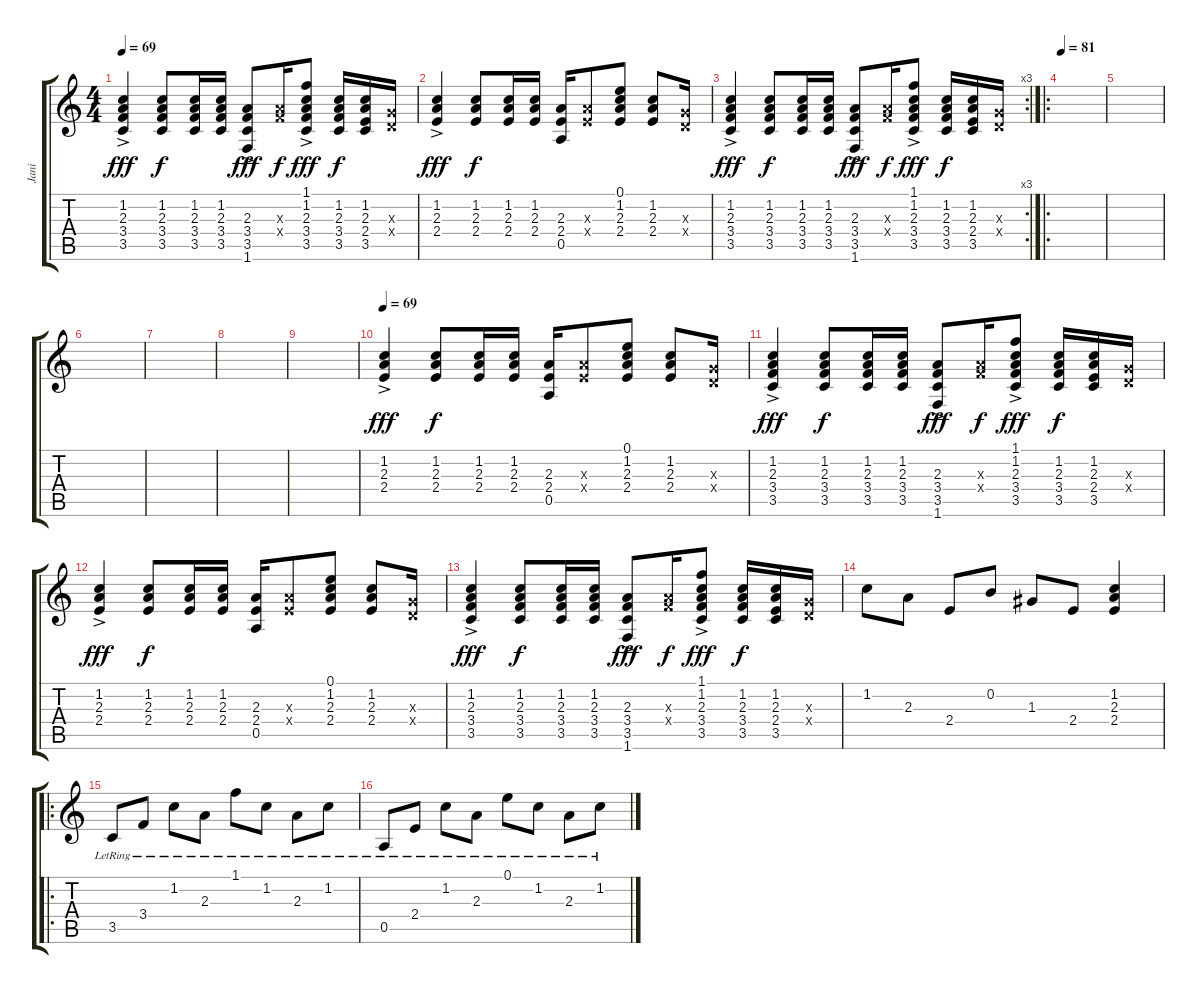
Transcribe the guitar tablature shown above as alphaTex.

\track ("Jani" "Jani") {instrument acousticguitarsteel}
\staff {score tabs}
\tuning (E4 B3 G3 D3 A2 E2) {hide}
\ts (4 4)
\tempo 69
\clef g2
\ks c
(1.2 2.3 3.4 3.5{ac}).4{dy fff} (1.2 2.3 3.4 3.5).8{dy f} (1.2 2.3 3.4 3.5).16 (1.2 2.3 3.4 3.5).16 (2.3 3.4 3.5 1.6{ac}).8{dy fff} (2.3{x} 3.4{x}).16{dy f} (1.1 1.2 2.3{ac} 3.4 3.5).8{dy fff} (1.2 2.3 3.4 3.5).16{dy f} (1.2 2.3 2.4 3.5).16 (0.3{x} 0.4{x}).16 |
(1.2 2.3 2.4{ac}).4{dy fff} (1.2 2.3 2.4).8{dy f} (1.2 2.3 2.4).16 (1.2 2.3 2.4).16 (2.3 2.4 0.5).16 (2.3{x} 2.4{x}).8 (0.1 1.2 2.3 2.4).8 (1.2 2.3 2.4).8 (0.3{x} 0.4{x}).16 |
\rc 3
(1.2 2.3 3.4 3.5{ac}).4{dy fff} (1.2 2.3 3.4 3.5).8{dy f} (1.2 2.3 3.4 3.5).16 (1.2 2.3 3.4 3.5).16 (2.3 3.4 3.5 1.6{ac}).8{dy fff} (2.3{x} 3.4{x}).16{dy f} (1.1 1.2 2.3{ac} 3.4 3.5).8{dy fff} (1.2 2.3 3.4 3.5).16{dy f} (1.2 2.3 2.4 3.5).16 (0.3{x} 0.4{x}).16 |
\ro
\tempo 81
|
|
|
|
|
|
\tempo 69
(1.2 2.3 2.4{ac}).4{dy fff} (1.2 2.3 2.4).8{dy f} (1.2 2.3 2.4).16 (1.2 2.3 2.4).16 (2.3 2.4 0.5).16 (2.3{x} 2.4{x}).8 (0.1 1.2 2.3 2.4).8 (1.2 2.3 2.4).8 (0.3{x} 0.4{x}).16 |
(1.2 2.3 3.4 3.5{ac}).4{dy fff} (1.2 2.3 3.4 3.5).8{dy f} (1.2 2.3 3.4 3.5).16 (1.2 2.3 3.4 3.5).16 (2.3 3.4 3.5 1.6{ac}).8{dy fff} (2.3{x} 3.4{x}).16{dy f} (1.1 1.2 2.3{ac} 3.4 3.5).8{dy fff} (1.2 2.3 3.4 3.5).16{dy f} (1.2 2.3 2.4 3.5).16 (0.3{x} 0.4{x}).16 |
(1.2 2.3 2.4{ac}).4{dy fff} (1.2 2.3 2.4).8{dy f} (1.2 2.3 2.4).16 (1.2 2.3 2.4).16 (2.3 2.4 0.5).16 (2.3{x} 2.4{x}).8 (0.1 1.2 2.3 2.4).8 (1.2 2.3 2.4).8 (0.3{x} 0.4{x}).16 |
(1.2 2.3 3.4 3.5{ac}).4{dy fff} (1.2 2.3 3.4 3.5).8{dy f} (1.2 2.3 3.4 3.5).16 (1.2 2.3 3.4 3.5).16 (2.3 3.4 3.5 1.6{ac}).8{dy fff} (2.3{x} 3.4{x}).16{dy f} (1.1 1.2 2.3{ac} 3.4 3.5).8{dy fff} (1.2 2.3 3.4 3.5).16{dy f} (1.2 2.3 2.4 3.5).16 (0.3{x} 0.4{x}).16 |
1.2.8 2.3.8 2.4.8 0.2.8 1.3.8 2.4.8 (1.2 2.3 2.4).4 |
\ro
3.5{lr}.8 3.4{lr}.8 1.2{lr}.8 2.3{lr}.8 1.1{lr}.8 1.2{lr}.8 2.3{lr}.8 1.2{lr}.8 |
0.5{lr}.8 2.4{lr}.8 1.2{lr}.8 2.3{lr}.8 0.1{lr}.8 1.2{lr}.8 2.3{lr}.8 1.2{lr}.8
